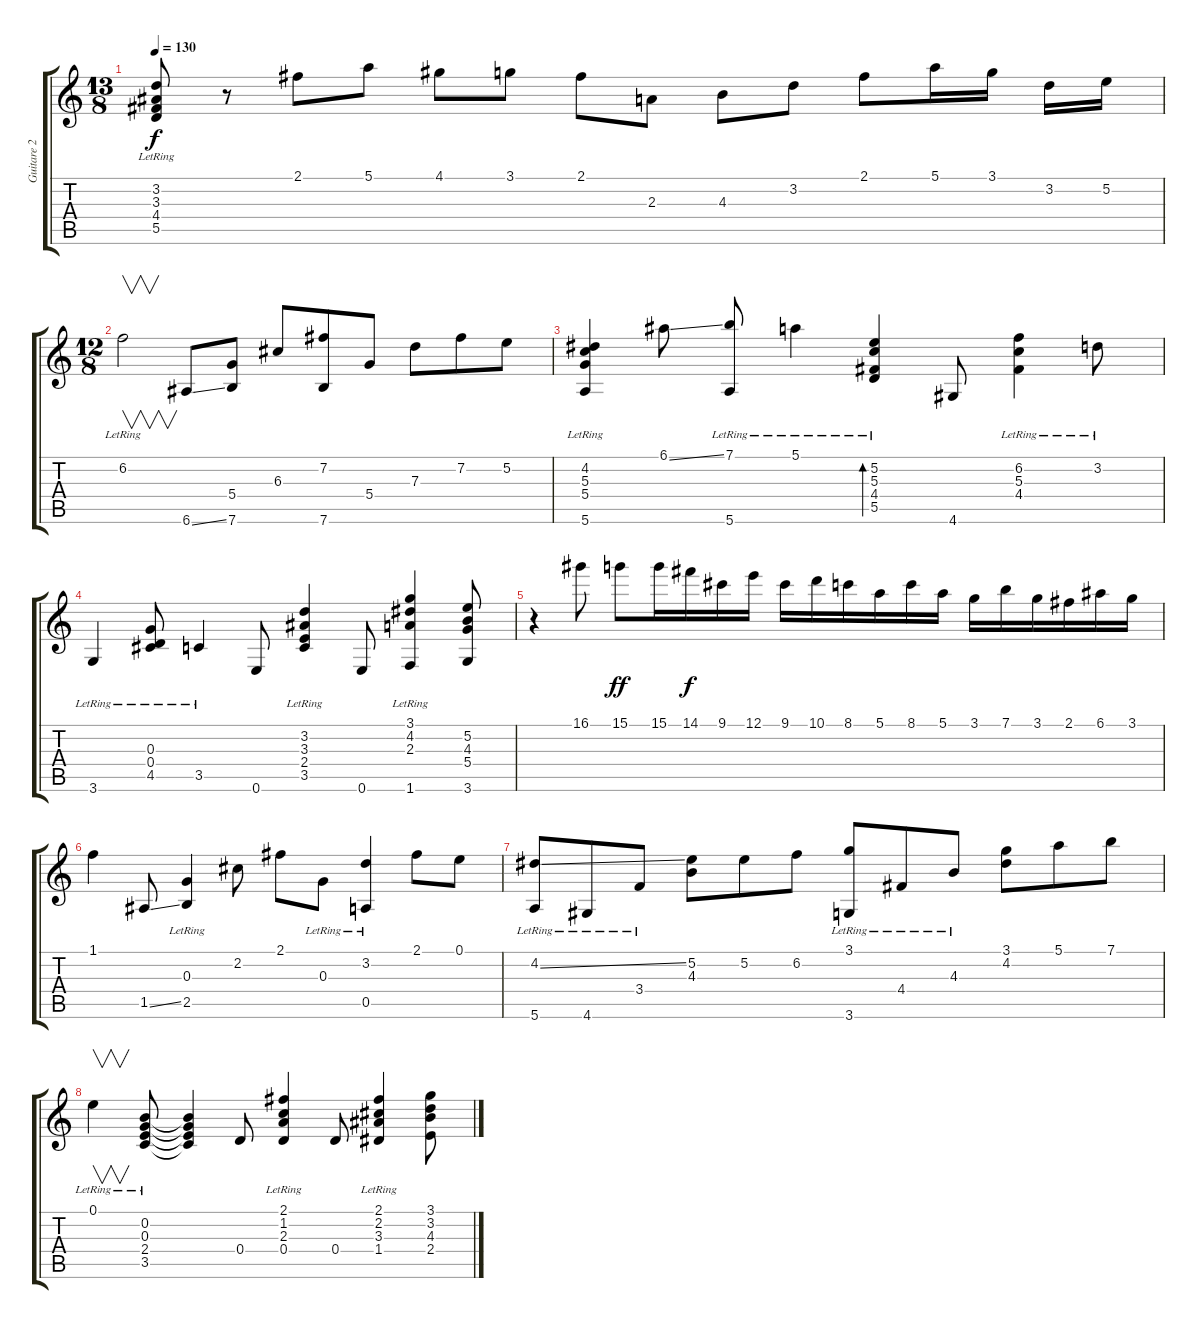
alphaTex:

\track ("Guitare 2" "Guitare 2") {instrument electricbasspick}
\staff {score tabs}
\tuning (E4 B3 G3 D3 A2 E2) {hide}
\ts (13 8)
\tempo 130
\clef g2
\ks c
(3.2 3.3 4.4 5.5{lr}).8{dy f} r.8 2.1.8 5.1.8 4.1.8 3.1.8 2.1.8 2.3.8 4.3.8 3.2.8 2.1.8 5.1.16 3.1.16 3.2.16 5.2.16 |
\ts (12 8)
6.2{lr}.2{v} 6.6{ss}.8 (5.4 7.6).8 6.3.8 (7.2 7.6).8 5.4.8 7.3.8 7.2.8 5.2.8 |
(4.2 5.3 5.4{lr} 5.6).4 6.1{ss}.8 (7.1 5.6{lr}).8 5.1{lr}.4 (5.2 5.3{lr} 4.4{lr} 5.5{lr}).4{bd 240} 4.6.8 (6.2 5.3 4.4{lr}).4 3.2{lr}.8 |
3.6{lr}.4 (0.3{lr} 0.4{lr} 4.5).8 3.5{lr}.4 0.6.8 (3.2 3.3 2.4 3.5{lr}).4 0.6.8 (3.1 4.2 2.3 1.6{lr}).4 (5.2 4.3 5.4 3.6).8 |
r.4 16.1.8 15.1.8{dy ff} 15.1.16 14.1.16{dy f} 9.1.16 12.1.16 9.1.16 10.1.16 8.1.16 5.1.16 8.1.16 5.1.16 3.1.16 7.1.16 3.1.16 2.1.16 6.1.16 3.1.16 |
1.1.4 1.5{ss}.8 (0.3 2.5{lr}).4 2.2.8 2.1.8 0.3{lr}.8 (3.2 0.5{lr}).4 2.1.8 0.1.8 |
(4.2{ss} 5.6{lr}).8 4.6{lr}.8 3.4{lr}.8 (5.2 4.3).8 5.2.8 6.2.8 (3.1 3.6{lr}).8 4.4{lr}.8 4.3{lr}.8 (3.1 4.2).8 5.1.8 7.1.8 |
0.1{lr}.4{v} (0.2 0.3 2.4{lr} 3.5{lr}).8 (0.2{t} 0.3{t} 2.4{t} 3.5{t}).4 0.4.8 (2.1 1.2 2.3 0.4{lr}).4 0.4.8 (2.1 2.2 3.3 1.4{lr}).4 (3.1 3.2 4.3 2.4).8
